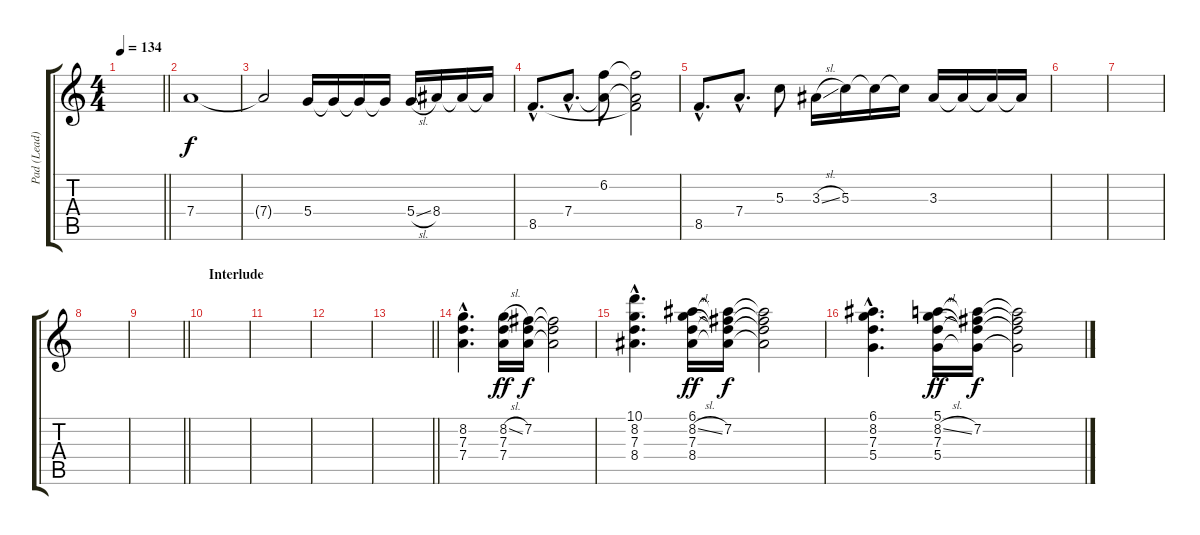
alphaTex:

\track ("Pad (Lead)" "Pad (Lead)") {instrument synthbass1}
\staff {score tabs}
\tuning (E4 B3 G3 D3 A2 D2) {hide}
\ts (4 4)
\tempo 134
\clef g2
\barLineRight lightlight
\ks c
|
\section ("" "")
7.4.1 |
7.4{t}.2 5.4.16 5.4{t}.16 5.4{t}.16 5.4{t}.16 5.4{sl}.16 8.4.16 8.4{t}.16 8.4{t}.16 |
8.5{hac}.8{d} 7.4{hac}.8{d} (6.2 7.4{t}).8 (6.2{t} 7.4{t} 8.5{t}).2 |
8.5{hac}.8{d} 7.4{hac}.8{d} 5.3.8 3.3{sl}.16 5.3.16 5.3{t}.16 5.3{t}.16 3.3.16 3.3{t}.16 3.3{t}.16 3.3{t}.16 |
|
|
|
\barLineRight lightlight
|
\section ("" "Interlude")
|
|
|
\barLineRight lightlight
|
\section ("" "")
(8.2{hac} 7.3{hac} 7.4{hac}).4{d instrument lead2sawtooth} (8.2{sl} 7.3 7.4).16{dy ff} (7.2 7.3{t} 7.4{t}).16{dy f} (7.2{t} 7.3{t} 7.4{t}).2 |
(10.1{hac} 8.2{hac} 7.3{hac} 8.4{hac}).4{d instrument lead2sawtooth} (6.1 8.2{sl} 7.3 8.4).16{dy ff} (6.1{t} 7.2 7.3{t} 8.4{t}).16{dy f} (6.1{t} 7.2{t} 7.3{t} 8.4{t}).2 |
(6.1{hac} 8.2{hac} 7.3{hac} 5.4{hac}).4{d instrument lead2sawtooth} (5.1 8.2{sl} 7.3 5.4).16{dy ff} (5.1{t} 7.2 7.3{t} 5.4{t}).16{dy f} (5.1{t} 7.2{t} 7.3{t} 5.4{t}).2
